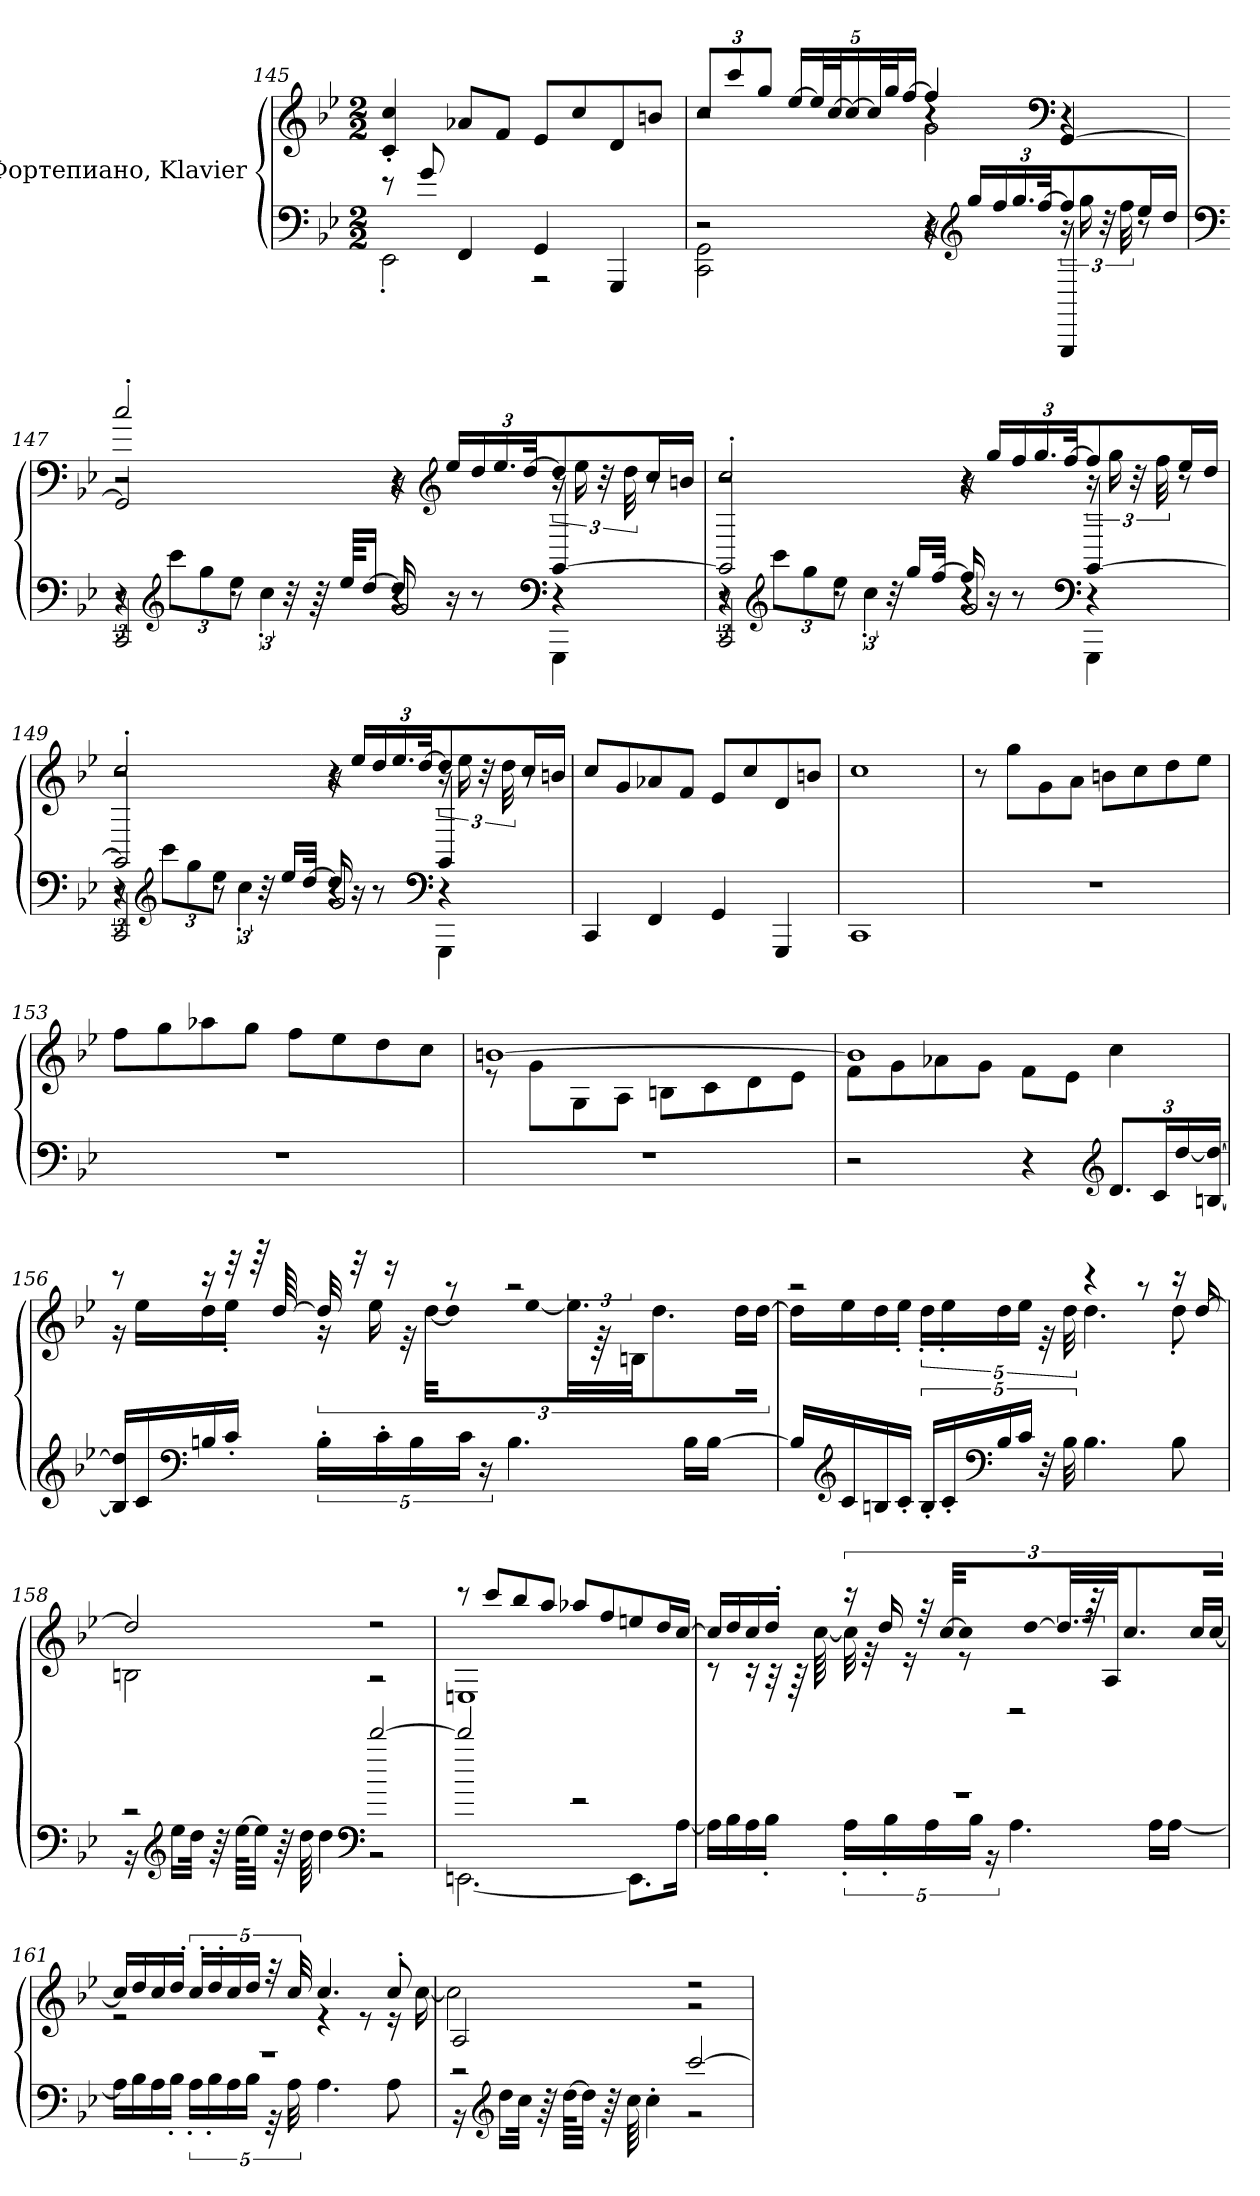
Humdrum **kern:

**kern	**kern
*part1	*part1
*staff2	*staff1
*I"Фортепиано, Klavier	*
*clefF4	*clefG2
*k[b-e-]	*k[b-e-]
*M2/2	*M2/2
=145	=145
*^	*
8r	2EE-'\	4c/' 4cc/'
8g/	.	.
4FF/	.	8a-X/L
.	.	8f/J
4GG/	2r	8e-/L
.	.	8cc/
4GGG/	.	8d/
.	.	8bn/J
!!LO:LB:g=z
=146	=146	=146
*	*^	*
*	*	*	*Xbrackettup
*	*	*	*^
*	*	*	*	*^
2r	2CC\ 2GG\	2r	12cc/L	2r	2r
.	.	.	12ccc/	.	.
.	.	.	12gg/J	.	.
.	.	.	[20ee-/LL	.	.
.	.	.	40ee-/L]	.	.
.	.	.	[40cc/J	.	.
.	.	.	20cc/_	.	.
.	.	.	40cc/L]	.	.
.	.	.	40gg/J	.	.
.	.	.	[20ff/JJ	.	.
16r	4r	4r	4ff/]	2g\	4r
*clefG2	*	*	*	*	*
16gg/LL	.	.	.	.	.
*Xbrackettup	*	*	*	*	*
24ff/	.	.	.	.	.
24.gg/	.	.	.	.	.
[48ff/JK	.	.	.	.	.
*	*	*	*clefF4	*	*
*	*brackettup	*	*	*	*
8ff/]	24r	4GGG/	4r	.	[4GG/
.	24gg\	.	.	.	.
.	48r	.	.	.	.
.	48ff\	.	.	.	.
16ee-/L	8r	.	.	.	.
16dd/JJ	.	.	.	.	.
!!LO:LB:g=z	!!	!!
=147	=147	=147	=147	=147	=147
*clefF4	*	*	*	*	*
4r	12r	2CC/	2cc'/	2r	2GG/]
*clefG2	*	*	*	*	*
.	12ccc\L	.	.	.	.
.	12gg\	.	.	.	.
8r	12ee-\J	.	.	.	.
.	6cc'\	.	.	.	.
32r	.	.	.	.	.
64r	.	.	.	.	.
64ee-/KKLL	.	.	.	.	.
[16dd/JJ	.	.	.	.	.
16dd/]	4r	2g/	16r	4r	4r
*	*	*	*clefG2	*	*
16r	.	.	16ee-/LL	.	.
8r	.	.	24dd/	.	.
.	.	.	24.ee-/	.	.
.	.	.	[48dd/JK	.	.
*clefF4	*	*	*	*	*
*	*	*	*	*brackettup	*
4r	4GGG\	.	8dd/]	24r	[4GG/
.	.	.	.	24ee-\	.
.	.	.	.	48r	.
.	.	.	.	48dd\	.
.	.	.	16cc/L	8r	.
.	.	.	16bn/JJ	.	.
!!LO:LB:g=z	!!	!!
=148	=148	=148	=148	=148	=148
4r	12r	2CC/	2cc'/	2r	2GG/]
*clefG2	*	*	*	*	*
.	12ccc\L	.	.	.	.
.	12gg\	.	.	.	.
8r	12ee-\J	.	.	.	.
.	6cc'\	.	.	.	.
32r	.	.	.	.	.
16gg/LL	.	.	.	.	.
[32ff/JJk	.	.	.	.	.
16ff/]	4r	2g/	16r	4r	4r
16r	.	.	16gg/LL	.	.
*	*	*	*Xbrackettup	*	*
8r	.	.	24ff/	.	.
.	.	.	24.gg/	.	.
.	.	.	[48ff/JK	.	.
*clefF4	*	*	*	*	*
*	*	*	*	*brackettup	*
4r	4GGG\	.	8ff/]	24r	[4GG/
.	.	.	.	24gg\	.
.	.	.	.	48r	.
.	.	.	.	48ff\	.
.	.	.	16ee-/L	8r	.
.	.	.	16dd/JJ	.	.
!!LO:LB:g=z	!!	!!
=149	=149	=149	=149	=149	=149
4r	12r	2CC/	2cc'/	2r	2GG/]
*clefG2	*	*	*	*	*
.	12ccc\L	.	.	.	.
.	12gg\	.	.	.	.
8r	12ee-\J	.	.	.	.
.	6cc'\	.	.	.	.
32r	.	.	.	.	.
16ee-/LL	.	.	.	.	.
[32dd/JJk	.	.	.	.	.
16dd/]	4r	2g/	16r	4r	4r
16r	.	.	16ee-/LL	.	.
*	*	*	*Xbrackettup	*	*
8r	.	.	24dd/	.	.
.	.	.	24.ee-/	.	.
.	.	.	[48dd/JK	.	.
*clefF4	*	*	*	*	*
*	*	*	*	*brackettup	*
4r	4GGG\	.	8dd/]	24r	4GG/
.	.	.	.	24ee-\	.
.	.	.	.	48r	.
.	.	.	.	48dd\	.
.	.	.	16cc/L	8r	.
.	.	.	16bn/JJ	.	.
*v	*v	*v	*	*	*
*	*v	*v	*v
=150	=150
4CC/	8cc/L
.	8g/
4FF/	8a-X/
.	8f/J
4GG/	8e-/L
.	8cc/
4GGG/	8d/
.	8bn/J
=151	=151
1CC	1cc
=152	=152
1r	8r
.	8gg\L
.	8g\
.	8a\J
.	8bn\L
.	8cc\
.	8dd\
.	8ee-\J
!!LO:LB:g=z
=153	=153
1r	8ff\L
.	8gg\
.	8aa-X\
.	8gg\J
.	8ff\L
.	8ee-\
.	8dd\
.	8cc\J
=154	=154
*	*^
1r	[1bn	8r
.	.	8g\L
.	.	8G\
.	.	8A\J
.	.	8Bn\L
.	.	8c\
.	.	8d\
.	.	8e-\J
=155	=155	=155
2r	1b]	8f\L
.	.	8g\
.	.	8a-X\
.	.	8g\J
4r	.	8f\L
.	.	8e-\J
*clefG2	*	*
*Xbrackettup	*	*
12.d/L	.	4cc\
24c/L	.	.
[24dd/	.	.
[24Bn/ 24dd/_JJ	.	.
!!LO:PB:g=z	!!
=156	=156	=156
16B/] 16dd/]LL	8r	16r
16c/	.	16ee-\LL
*clefF4	*	*
16Bn/	16r	16dd\
16c'/JJ	32r	16ee-'\JJ
.	64r	.
.	[64dd/	.
*brackettup	*	*
20B'\LL	32dd/]	24r
.	32r	.
.	.	24ee-\
20c'\	.	.
.	16r	.
.	.	48r
20B\	.	.
.	.	[48dd\LLL
.	8r	32dd\]
20c\JJ	.	.
.	.	[32ee-\
.	.	48.ee-\JJJ]
20r	.	.
.	.	96r
.	.	48Bn\
4.B\	2r	4.dd\
16B\LL	.	16dd\LL
[16B\JJ	.	[16dd\JJ
!!LO:LB:g=z	!!
=157	=157	=157
16B/LL]	2r	16dd\LL]
*clefG2	*	*
16c/	.	16ee-\
16Bn/	.	16dd\
16c'/JJ	.	16ee-'\JJ
20B'/LL	.	20dd'\LL
20c'/	.	20ee-'\
*clefF4	*	*
20B/	.	20dd\
20c/JJ	.	20ee-\JJ
40r	.	40r
40B\	.	40dd\
4.B\	4r	4.dd\
.	8r	.
8B\	16r	8dd'\
.	[16dd/	.
=158	=158	=158
*^	*	*
2r	16r	2dd/]	2Bn\
*clefG2	*	*	*
.	16ee-\LL	.	.
.	32dd\JJk	.	.
.	64r	.	.
.	[64ee-\KLLL	.	.
.	32ee-\JJJ]	.	.
.	64r	.	.
.	64dd\	.	.
.	4dd\	.	.
*clefF4	*	*	*
[2ddd/	2r	2r	2r
!!LO:LB:g=z	!!
=159	=159	=159	=159
2ddd/]	[2.EEn\	8r	1En
.	.	8ccc/L	.
.	.	8bb-/	.
.	.	8aa/J	.
2r	.	8aa-X/L	.
.	.	8ff/	.
.	8.EE\L]	8een/	.
.	.	16dd/L	.
.	[16A\Jk	[16cc/JJ	.
=160	=160	=160	=160
1r	16A\LL]	16cc/LL]	8r
.	16B-\	16dd/	.
.	16A\	16cc/	16r
.	16B-'\JJ	16dd'/JJ	32r
.	.	.	64r
.	.	.	[64cc\
.	20A'\LL	24r	32cc\]
.	.	.	32r
.	.	24dd/	.
.	20B-'\	.	.
.	.	.	16r
.	.	48r	.
.	20A\	.	.
.	.	[48cc/LLL	.
.	.	32cc/]	8r
.	20B-\JJ	.	.
.	.	[32dd/	.
.	.	48.dd/JJJ]	.
.	20r	.	.
.	.	96r	.
.	.	48A/	.
.	4.A\	4.cc/	2r
.	16A\LL	16cc/LL	.
.	[16A\JJ	[16cc/JJ	.
!!LO:LB:g=z	!!
=161	=161	=161	=161
1r	16A\LL]	16cc/LL]	2r
.	16B-\	16dd/	.
.	16A\	16cc/	.
.	16B-'\JJ	16dd'/JJ	.
.	20A'\LL	20cc'/LL	.
.	20B-'\	20dd'/	.
.	20A\	20cc/	.
.	20B-\JJ	20dd/JJ	.
.	40r	40r	.
.	40A\	40cc/	.
.	4.A\	4.cc/	4r
.	.	.	8r
.	8A\	8cc'/	16r
.	.	.	[16cc\
=162	=162	=162	=162
2r	16r	2A/	2cc\]
*clefG2	*	*	*
.	16dd\LL	.	.
.	32cc\JJk	.	.
.	64r	.	.
.	[64dd\KLLL	.	.
.	32dd\JJJ]	.	.
.	64r	.	.
.	64cc\	.	.
.	4cc'\	.	.
[2ccc/	2r	2r	2r
*v	*v	*	*
*	*v	*v
=	=
*-	*-
